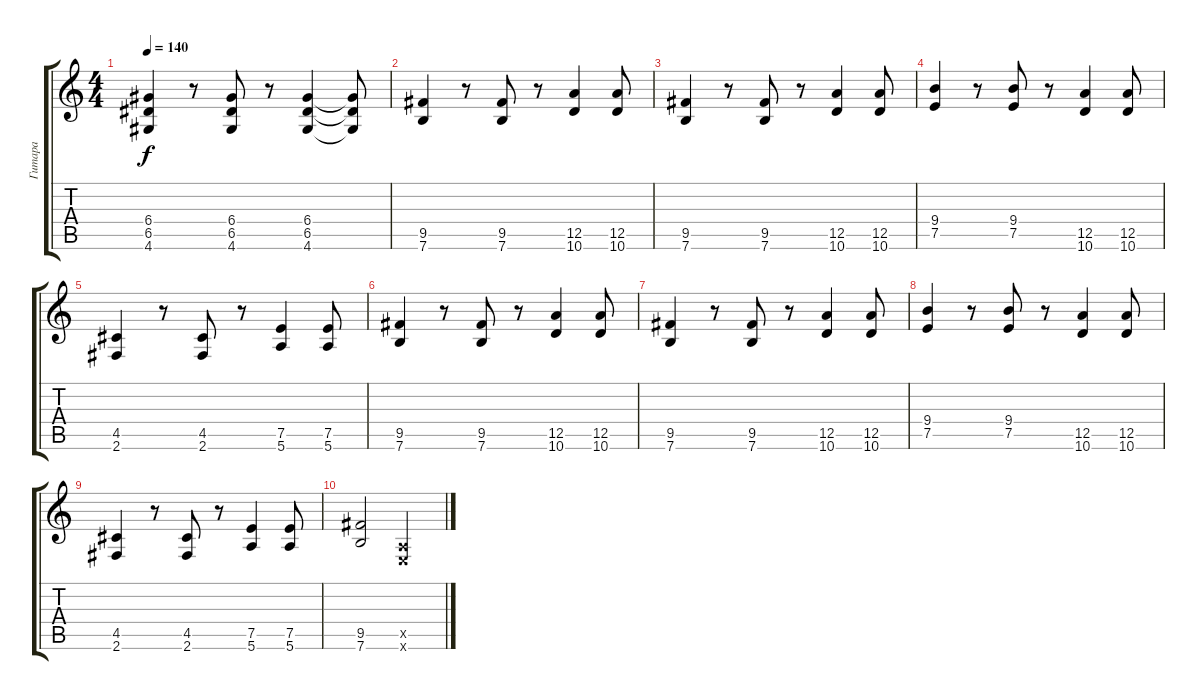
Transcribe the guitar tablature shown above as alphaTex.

\track ("Гитара" "Гитара") {instrument distortionguitar}
\staff {score tabs}
\tuning (E4 B3 G3 D3 A2 E2) {hide}
\ts (4 4)
\tempo 140
\clef g2
\ks c
(6.4 6.5 4.6).4{dy f} r.8 (6.4 6.5 4.6).8 r.8 (6.4 6.5 4.6).4 (6.4{t} 6.5{t} 4.6{t}).8 |
(9.5 7.6).4 r.8 (9.5 7.6).8 r.8 (12.5 10.6).4 (12.5 10.6).8 |
(9.5 7.6).4 r.8 (9.5 7.6).8 r.8 (12.5 10.6).4 (12.5 10.6).8 |
(9.4 7.5).4 r.8 (9.4 7.5).8 r.8 (12.5 10.6).4 (12.5 10.6).8 |
(4.5 2.6).4 r.8 (4.5 2.6).8 r.8 (7.5 5.6).4 (7.5 5.6).8 |
(9.5 7.6).4 r.8 (9.5 7.6).8 r.8 (12.5 10.6).4 (12.5 10.6).8 |
(9.5 7.6).4 r.8 (9.5 7.6).8 r.8 (12.5 10.6).4 (12.5 10.6).8 |
(9.4 7.5).4 r.8 (9.4 7.5).8 r.8 (12.5 10.6).4 (12.5 10.6).8 |
(4.5 2.6).4 r.8 (4.5 2.6).8 r.8 (7.5 5.6).4 (7.5 5.6).8 |
(9.5 7.6).2 (0.5{x} 0.6{x}).2
